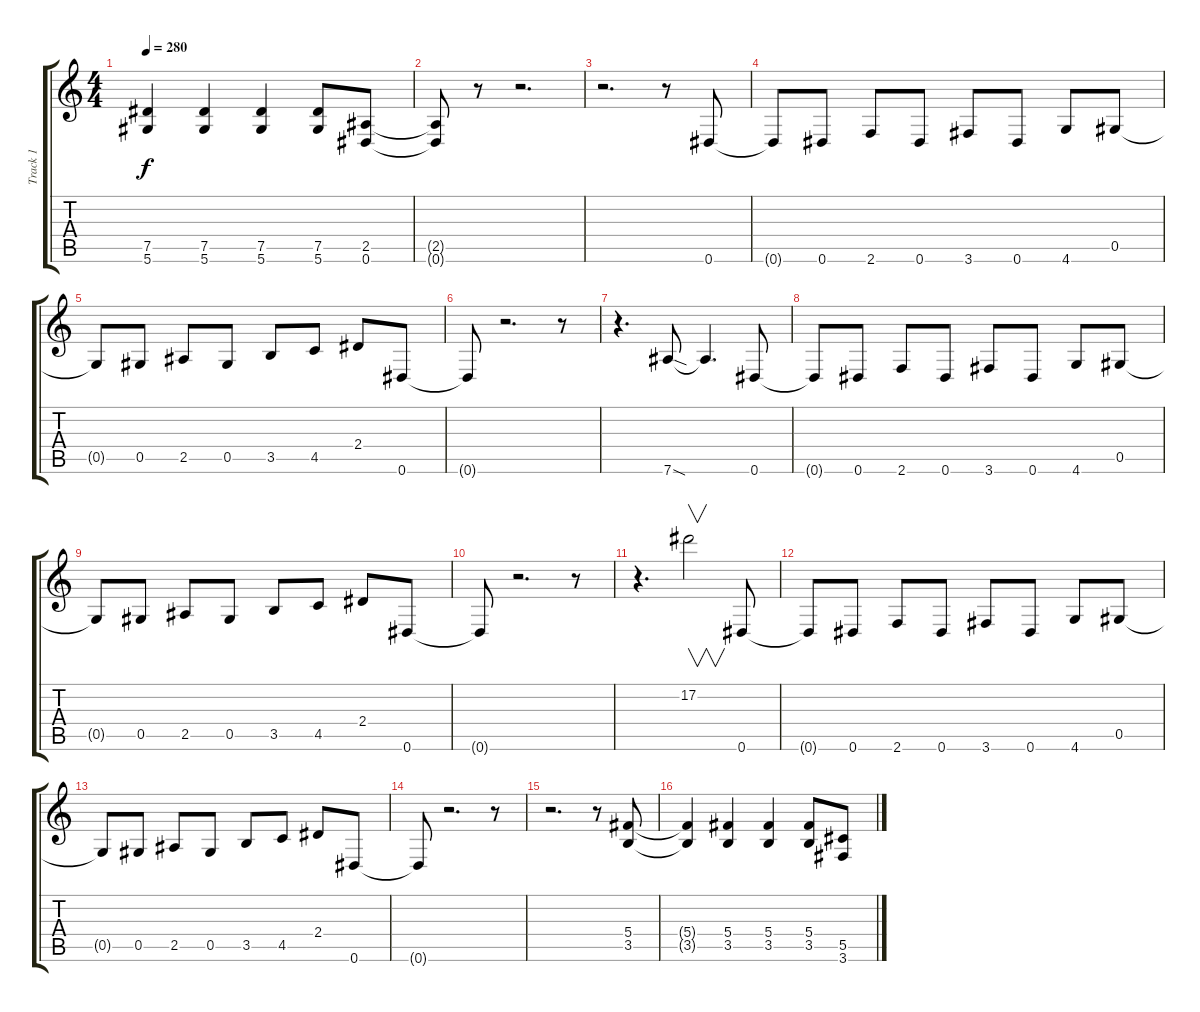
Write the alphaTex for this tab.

\track ("Track 1" "Track 1") {instrument overdrivenguitar}
\staff {score tabs}
\tuning (Eb4 Bb3 Gb3 Db3 Ab2 Eb2) {hide}
\ts (4 4)
\tempo 280
\clef g2
\ks c
(7.5 5.6).4{dy f} (7.5 5.6).4 (7.5 5.6).4 (7.5 5.6).8 (2.5 0.6).8 |
(2.5{t} 0.6{t}).8 r.8 r.2{d} |
r.2{d} r.8 0.6.8 |
0.6{t}.8 0.6.8 2.6.8 0.6.8 3.6.8 0.6.8 4.6.8 0.5.8 |
0.5{t}.8 0.5.8 2.5.8 0.5.8 3.5.8 4.5.8 2.4.8 0.6.8 |
0.6{t}.8 r.2{d} r.8 |
r.4{d} 7.6{sod}.8 7.6{t}.4{d} 0.6.8 |
0.6{t}.8 0.6.8 2.6.8 0.6.8 3.6.8 0.6.8 4.6.8 0.5.8 |
0.5{t}.8 0.5.8 2.5.8 0.5.8 3.5.8 4.5.8 2.4.8 0.6.8 |
0.6{t}.8 r.2{d} r.8 |
r.4{d} 17.2.2{v} 0.6.8 |
0.6{t}.8 0.6.8 2.6.8 0.6.8 3.6.8 0.6.8 4.6.8 0.5.8 |
0.5{t}.8 0.5.8 2.5.8 0.5.8 3.5.8 4.5.8 2.4.8 0.6.8 |
0.6{t}.8 r.2{d} r.8 |
r.2{d} r.8 (5.4 3.5).8 |
(5.4{t} 3.5{t}).4 (5.4 3.5).4 (5.4 3.5).4 (5.4 3.5).8 (5.5 3.6).8
